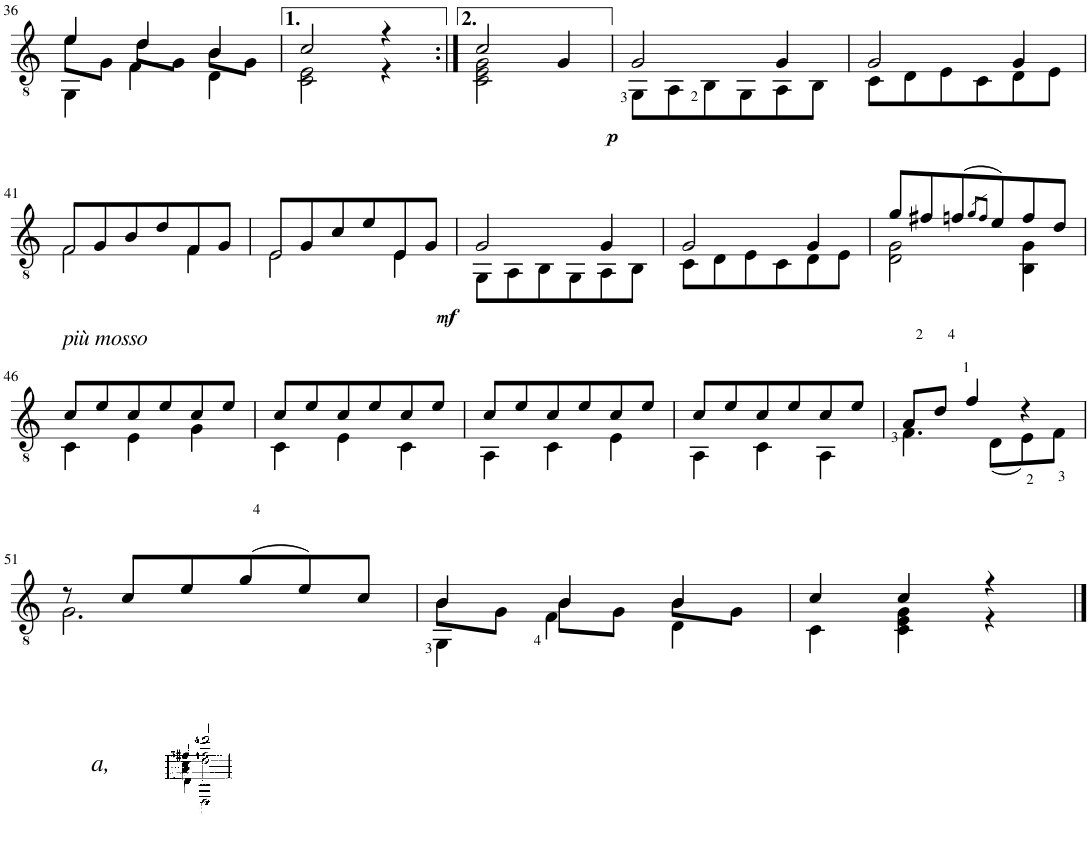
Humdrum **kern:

**kern
*part1
*staff1
*I"Guitare classique
!!LO:PB:g=z
*clefGv2
*k[]
*M3/4
=36
*^
*	*^
4e/	8e\L	4GG\
.	8G\J	.
4d/	8d\L	4F\
.	8G\J	.
4B/	8B\L	4D\
.	8G\J	.
*	*v	*v
=37	=37
2c/	2C\ 2E\
4r	4r
=38:|!	=38:|!
2c/	2C\ 2E\ 2G\
4G/	4ryy
=39	=39
2G/	8GG\L
.	8AA\
.	8BB\
.	8GG\
4G/	8AA\
.	8BB\J
=40	=40
2G/	8C\L
.	8D\
.	8E\
.	8C\
4G/	8D\
.	8E\J
!!LO:LB:g=z	!!
=41	=41
8F/L	2F\
8G/	.
8B/	.
8d/	.
8F/	4F\
8G/J	.
=42	=42
8E/L	2E\
8G/	.
8c/	.
8e/	.
8E/	4E\
8G/J	.
=43	=43
2G/	8GG\L
.	8AA\
.	8BB\
.	8GG\
4G/	8AA\
.	8BB\J
=44	=44
2G/	8C\L
.	8D\
.	8E\
.	8C\
4G/	8D\
.	8E\J
=45	=45
8g/L	2D\ 2G\
8f#X/	.
(8fn/	.
8qg/L	.
8qf/J	.
8e/)	.
8f/	4BB\ 4G\
8d/J	.
!!LO:LB:g=z	!!
=46	=46
!LO:TX:a:i:t=più mosso	!
8c/L	4C\
8e/	.
8c/	4E\
8e/	.
8c/	4G\
8e/J	.
=47	=47
8c/L	4C\
8e/	.
8c/	4E\
8e/	.
8c/	4C\
8e/J	.
=48	=48
8c/L	4AA\
8e/	.
8c/	4C\
8e/	.
8c/	4E\
8e/J	.
=49	=49
8c/L	4AA\
8e/	.
8c/	4C\
8e/	.
8c/	4AA\
8e/J	.
=50	=50
8A/L	4.F\
8d/J	.
4f/	.
.	(8D\L
4r	8E<\)
.	8F<\J
!!LO:LB:g=z	!!
=51	=51
8r	2.G\
8c/L	.
8e/	.
(8g/	.
8e/)	.
8c/J	.
=52	=52
*	*^
4B/	8B\L	4GG\
.	8G\J	.
4B/	8B\L	4F\
.	8G\J	.
4B/	8B\L	4D\
.	8G\J	.
*	*v	*v
=53	=53
4c/	4C\
4c/	4C\ 4E\ 4G\
4r;<	4r
*v	*v
==
*-
